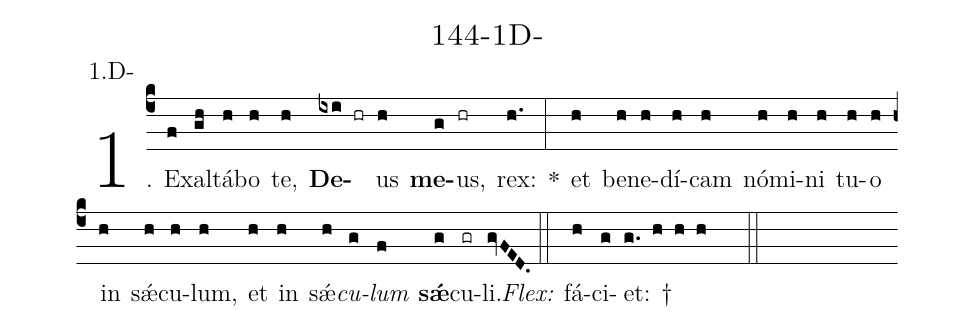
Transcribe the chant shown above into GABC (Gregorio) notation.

name: 144-1D-;
annotation: 1.D-;
%%
(c4)1. Ex(f)al(gh)tá(h)bo(h) te,(h) <b>De</b>(ixi hr)us(h) <b>me</b>(g)us,(hr) rex:(h.) *(:) et(h) be(h)ne(h)dí(h)cam(h) nó(h)mi(h)ni(h) tu(h)o(h) in(h) sǽ(h)cu(h)lum,(h) et(h) in(h) sǽ(h)<i>cu</i>(g)<i>lum</i>(f) <b>sǽ</b>(g)cu(gr)li.(gvFED.) (::)
<i>Flex:</i>()  fá(h)ci(g)et: †(g. h h h  ::)
